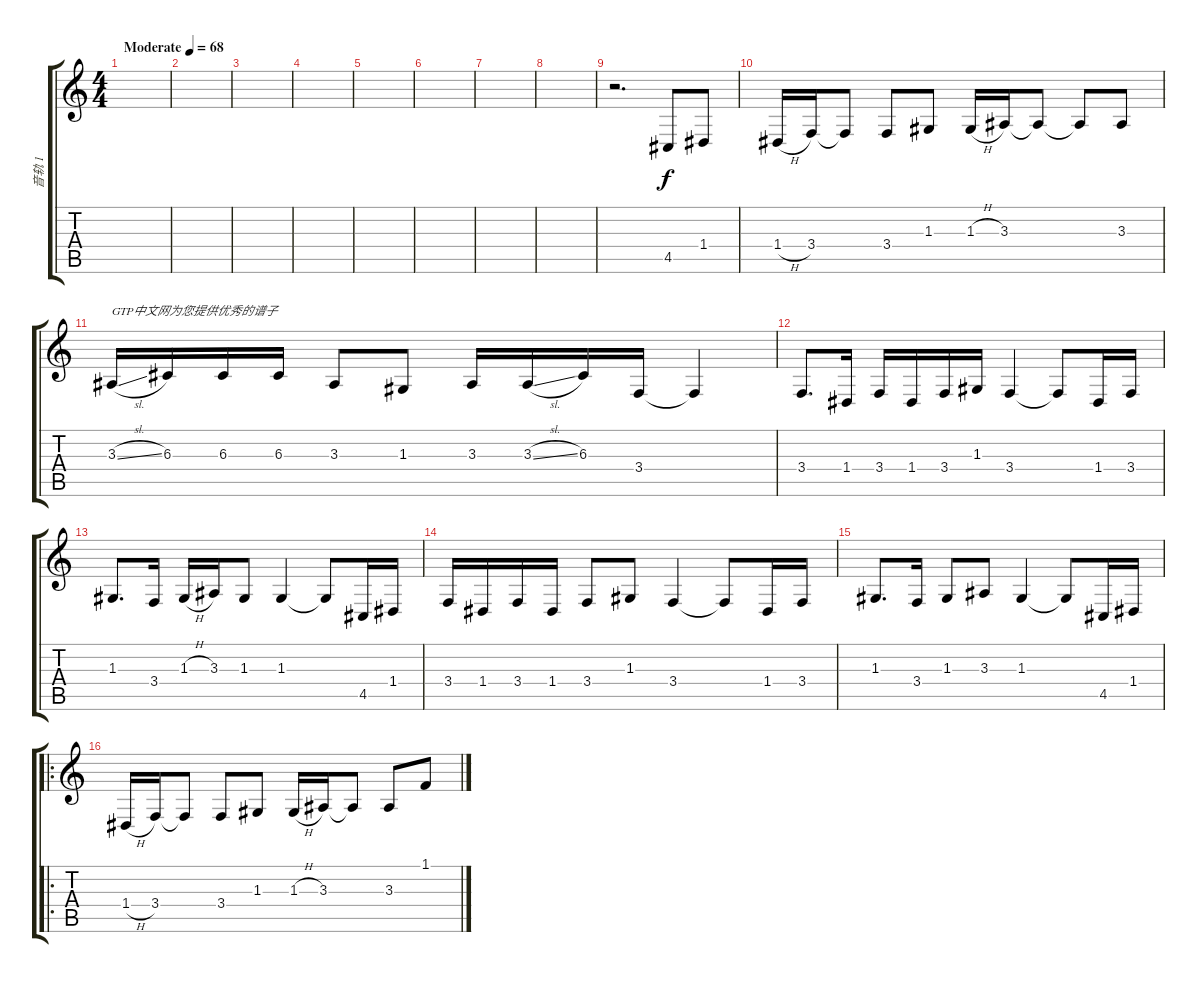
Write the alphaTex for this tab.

\track ("音轨 1" "音轨 1") {instrument clavinet}
\staff {score tabs}
\tuning (E4 B3 G3 D3 A2 E2) {hide}
\ts (4 4)
\tempo (68 "Moderate")
\clef g2
\ks c
|
|
|
|
|
|
|
|
r.2{d} 4.5.8 1.4.8 |
1.4{h}.16 3.4.16 3.4{t}.8 3.4.8 1.3.8 1.3{h}.16 3.3.16 3.3{t}.8 3.3{t}.8 3.3.8 |
3.3{sl}.16{txt "GTP中文网为您提供优秀的谱子"} 6.3.16 6.3.16 6.3.16 3.3.8 1.3.8 3.3.16 3.3{sl}.16 6.3.16 3.4.16 3.4{t}.4 |
3.4.8{d} 1.4.16 3.4.16 1.4.16 3.4.16 1.3.16 3.4.4 3.4{t}.8 1.4.16 3.4.16 |
1.3.8{d} 3.4.16 1.3{h}.16 3.3.16 1.3.8 1.3.4 1.3{t}.8 4.5.16 1.4.16 |
3.4.16 1.4.16 3.4.16 1.4.16 3.4.8 1.3.8 3.4.4 3.4{t}.8 1.4.16 3.4.16 |
1.3.8{d} 3.4.16 1.3.8 3.3.8 1.3.4 1.3{t}.8 4.5.16 1.4.16 |
\ro
1.4{h}.16 3.4.16 3.4{t}.8 3.4.8 1.3.8 1.3{h}.16 3.3.16 3.3{t}.8 3.3.8 1.1.8
